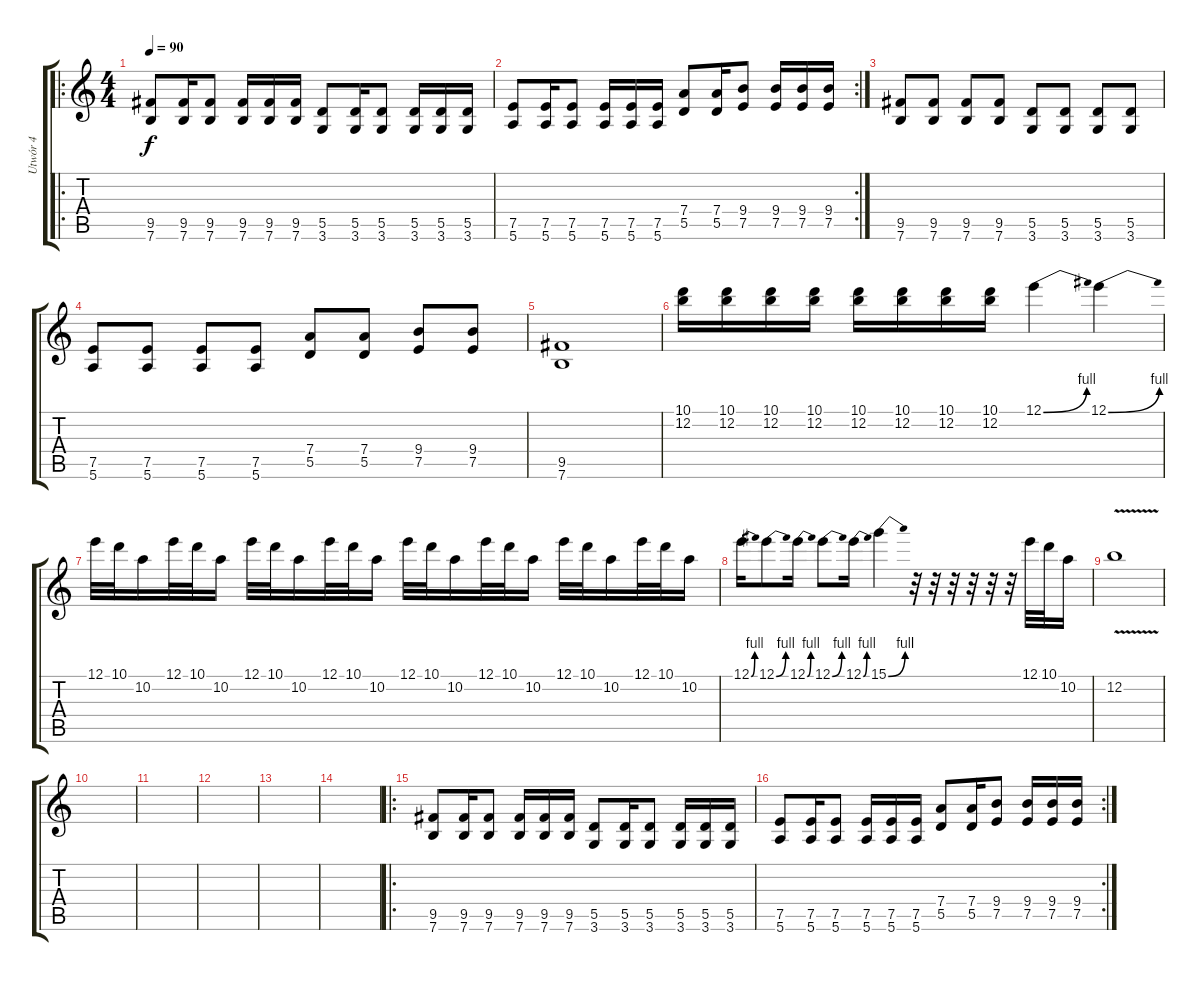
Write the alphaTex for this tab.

\track ("Utwór 4" "Utwór 4") {instrument distortionguitar}
\staff {score tabs}
\tuning (E4 B3 G3 D3 A2 E2) {hide}
\ro
\ts (4 4)
\tempo 90
\clef g2
\ks c
(9.5 7.6).8{dy f} (9.5 7.6).16 (9.5 7.6).8 (9.5 7.6).16 (9.5 7.6).16 (9.5 7.6).16 (5.5 3.6).8 (5.5 3.6).16 (5.5 3.6).8 (5.5 3.6).16 (5.5 3.6).16 (5.5 3.6).16 |
\rc 2
(7.5 5.6).8 (7.5 5.6).16 (7.5 5.6).8 (7.5 5.6).16 (7.5 5.6).16 (7.5 5.6).16 (7.4 5.5).8 (7.4 5.5).16 (9.4 7.5).8 (9.4 7.5).16 (9.4 7.5).16 (9.4 7.5).16 |
(9.5 7.6).8 (9.5 7.6).8 (9.5 7.6).8 (9.5 7.6).8 (5.5 3.6).8 (5.5 3.6).8 (5.5 3.6).8 (5.5 3.6).8 |
(7.5 5.6).8 (7.5 5.6).8 (7.5 5.6).8 (7.5 5.6).8 (7.4 5.5).8 (7.4 5.5).8 (9.4 7.5).8 (9.4 7.5).8 |
(9.5 7.6).1 |
(10.1 12.2).16 (10.1 12.2).16 (10.1 12.2).16 (10.1 12.2).16 (10.1 12.2).16 (10.1 12.2).16 (10.1 12.2).16 (10.1 12.2).16 12.1{be (bend 0 0 60 4)}.4 12.1{be (bend 0 0 60 4)}.4 |
12.1.32 10.1.32 10.2.16 12.1.32 10.1.32 10.2.16 12.1.32 10.1.32 10.2.16 12.1.32 10.1.32 10.2.16 12.1.32 10.1.32 10.2.16 12.1.32 10.1.32 10.2.16 12.1.32 10.1.32 10.2.16 12.1.32 10.1.32 10.2.16 |
12.1{be (bend 0 0 60 4)}.16 12.1{be (bend 0 0 60 4)}.8 12.1{be (bend 0 0 60 4)}.16 12.1{be (bend 0 0 60 4)}.8 12.1{be (bend 0 0 60 4)}.16 15.1{be (bend 0 0 60 4)}.4 r.32 r.32 r.32 r.32 r.32 r.32 12.1.32 10.1.32 10.2.16 |
12.2{v}.1 |
|
|
|
|
|
\ro
(9.5 7.6).8 (9.5 7.6).16 (9.5 7.6).8 (9.5 7.6).16 (9.5 7.6).16 (9.5 7.6).16 (5.5 3.6).8 (5.5 3.6).16 (5.5 3.6).8 (5.5 3.6).16 (5.5 3.6).16 (5.5 3.6).16 |
\rc 2
(7.5 5.6).8 (7.5 5.6).16 (7.5 5.6).8 (7.5 5.6).16 (7.5 5.6).16 (7.5 5.6).16 (7.4 5.5).8 (7.4 5.5).16 (9.4 7.5).8 (9.4 7.5).16 (9.4 7.5).16 (9.4 7.5).16
